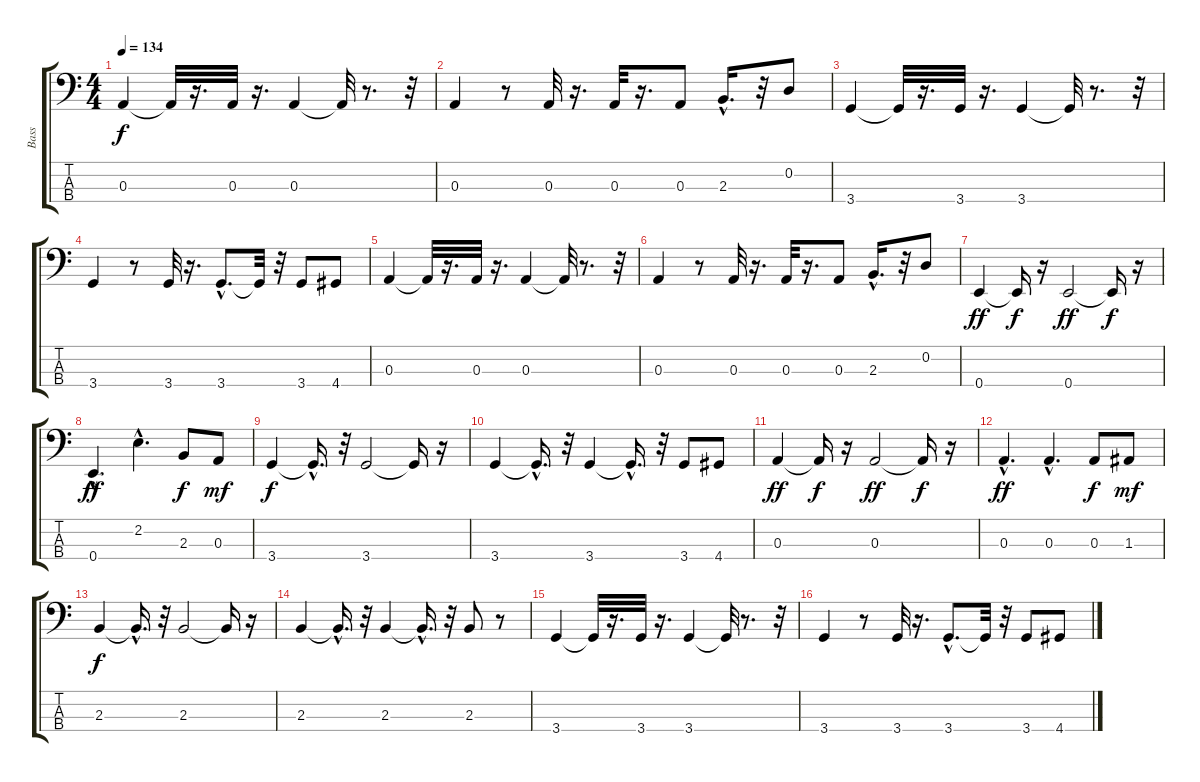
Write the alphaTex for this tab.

\track ("Bass" "Bass") {instrument electricbassfinger}
\staff {score tabs}
\tuning (G2 D2 A1 E1) {hide}
\ts (4 4)
\tempo 134
\clef f4
\ks c
0.3.4{dy f} 0.3{t}.32 r.16{d} 0.3.32 r.16{d} 0.3.4 0.3{t}.32 r.8{d} r.32 |
0.3.4 r.8 0.3.32 r.16{d} 0.3.32 r.16{d} 0.3.8 2.3{hac}.16{d} r.32 0.2.8 |
3.4.4 3.4{t}.32 r.16{d} 3.4.32 r.16{d} 3.4.4 3.4{t}.32 r.8{d} r.32 |
3.4.4 r.8 3.4.32 r.16{d} 3.4{hac}.8{d} 3.4{t}.32 r.32 3.4.8 4.4.8 |
0.3.4 0.3{t}.32 r.16{d} 0.3.32 r.16{d} 0.3.4 0.3{t}.32 r.8{d} r.32 |
0.3.4 r.8 0.3.32 r.16{d} 0.3.32 r.16{d} 0.3.8 2.3{hac}.16{d} r.32 0.2.8 |
0.4.4{dy ff} 0.4{t}.16{dy f} r.16 0.4.2{dy ff} 0.4{t}.16{dy f} r.16 |
0.4{hac}.4{d dy ff} 2.2{hac}.4{d} 2.3.8{dy f} 0.3.8{dy mf} |
3.4.4{dy f} 3.4{hac t}.16{d} r.32 3.4.2 3.4{t}.16 r.16 |
3.4.4 3.4{hac t}.16{d} r.32 3.4.4 3.4{hac t}.16{d} r.32 3.4.8 4.4.8 |
0.3.4{dy ff} 0.3{t}.16{dy f} r.16 0.3.2{dy ff} 0.3{t}.16{dy f} r.16 |
0.3{hac}.4{d dy ff} 0.3{hac}.4{d} 0.3.8{dy f} 1.3.8{dy mf} |
2.3.4{dy f} 2.3{hac t}.16{d} r.32 2.3.2 2.3{t}.16 r.16 |
2.3.4 2.3{hac t}.16{d} r.32 2.3.4 2.3{hac t}.16{d} r.32 2.3.8 r.8 |
3.4.4 3.4{t}.32 r.16{d} 3.4.32 r.16{d} 3.4.4 3.4{t}.32 r.8{d} r.32 |
3.4.4 r.8 3.4.32 r.16{d} 3.4{hac}.8{d} 3.4{t}.32 r.32 3.4.8 4.4.8
